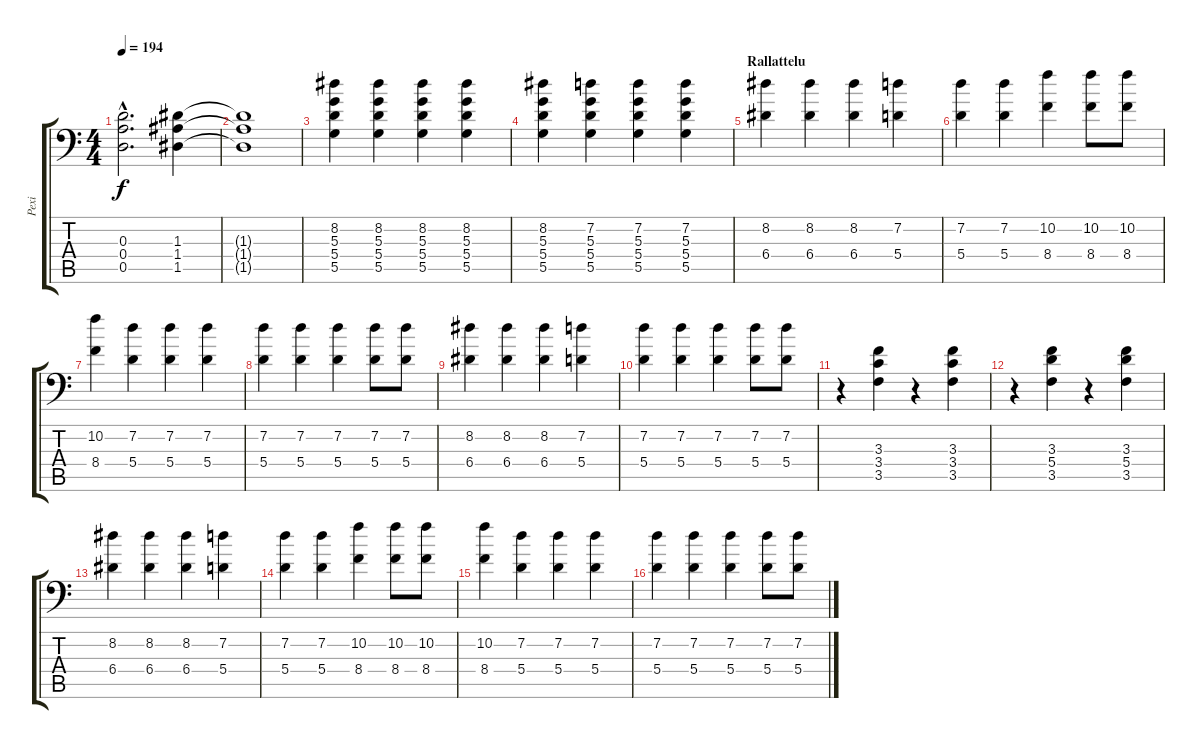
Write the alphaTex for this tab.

\track ("Pexi" "Pexi") {instrument distortionguitar}
\staff {score tabs}
\tuning (B3 G3 D3 A2 D2 A1) {hide}
\ts (4 4)
\tempo 194
\clef f4
\ks c
(0.3{hac} 0.4{hac} 0.5{hac}).2{d dy f} (1.3 1.4 1.5).4 |
(1.3{t} 1.4{t} 1.5{t}).1 |
(8.2 5.3 5.4 5.5).4 (8.2 5.3 5.4 5.5).4 (8.2 5.3 5.4 5.5).4 (8.2 5.3 5.4 5.5).4 |
(8.2 5.3 5.4 5.5).4 (7.2 5.3 5.4 5.5).4 (7.2 5.3 5.4 5.5).4 (7.2 5.3 5.4 5.5).4 |
\section ("" "Rallattelu")
(8.2 6.4).4 (8.2 6.4).4 (8.2 6.4).4 (7.2 5.4).4 |
(7.2 5.4).4 (7.2 5.4).4 (10.2 8.4).4 (10.2 8.4).8 (10.2 8.4).8 |
(10.2 8.4).4 (7.2 5.4).4 (7.2 5.4).4 (7.2 5.4).4 |
(7.2 5.4).4 (7.2 5.4).4 (7.2 5.4).4 (7.2 5.4).8 (7.2 5.4).8 |
(8.2 6.4).4 (8.2 6.4).4 (8.2 6.4).4 (7.2 5.4).4 |
(7.2 5.4).4 (7.2 5.4).4 (7.2 5.4).4 (7.2 5.4).8 (7.2 5.4).8 |
r.4 (3.3 3.4 3.5).4 r.4 (3.3 3.4 3.5).4 |
r.4 (3.3 5.4 3.5).4 r.4 (3.3 5.4 3.5).4 |
(8.2 6.4).4 (8.2 6.4).4 (8.2 6.4).4 (7.2 5.4).4 |
(7.2 5.4).4 (7.2 5.4).4 (10.2 8.4).4 (10.2 8.4).8 (10.2 8.4).8 |
(10.2 8.4).4 (7.2 5.4).4 (7.2 5.4).4 (7.2 5.4).4 |
(7.2 5.4).4 (7.2 5.4).4 (7.2 5.4).4 (7.2 5.4).8 (7.2 5.4).8
